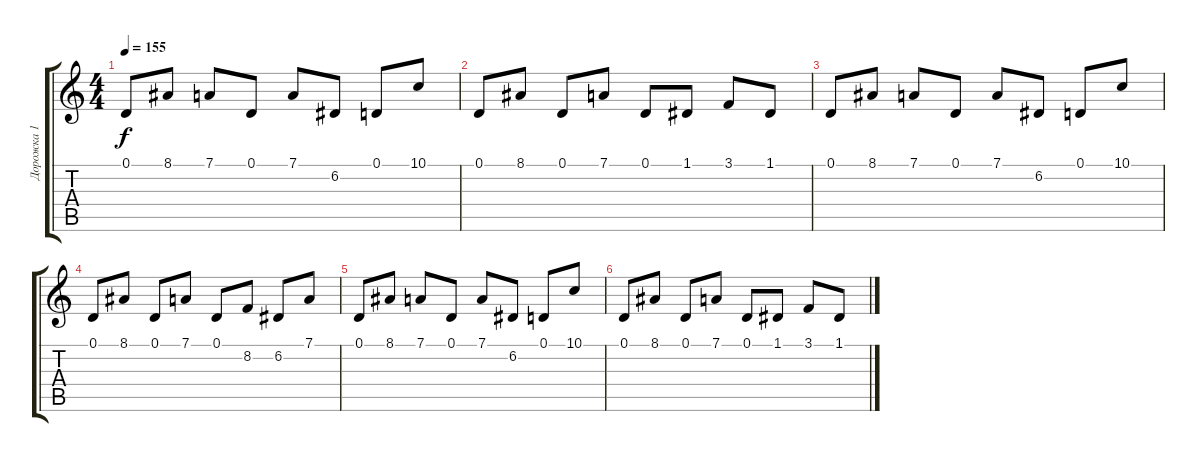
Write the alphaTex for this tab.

\track ("Дорожка 1" "Дорожка 1") {instrument lead2sawtooth}
\staff {score tabs}
\tuning (D4 A3 F3 C3 G2 D2) {hide}
\ts (4 4)
\tempo 155
\clef g2
\ks c
0.1.8{dy f} 8.1.8 7.1.8 0.1.8 7.1.8 6.2.8 0.1.8 10.1.8 |
0.1.8 8.1.8 0.1.8 7.1.8 0.1.8 1.1.8 3.1.8 1.1.8 |
0.1.8 8.1.8 7.1.8 0.1.8 7.1.8 6.2.8 0.1.8 10.1.8 |
0.1.8 8.1.8 0.1.8 7.1.8 0.1.8 8.2.8 6.2.8 7.1.8 |
0.1.8 8.1.8 7.1.8 0.1.8 7.1.8 6.2.8 0.1.8 10.1.8 |
0.1.8 8.1.8 0.1.8 7.1.8 0.1.8 1.1.8 3.1.8 1.1.8
